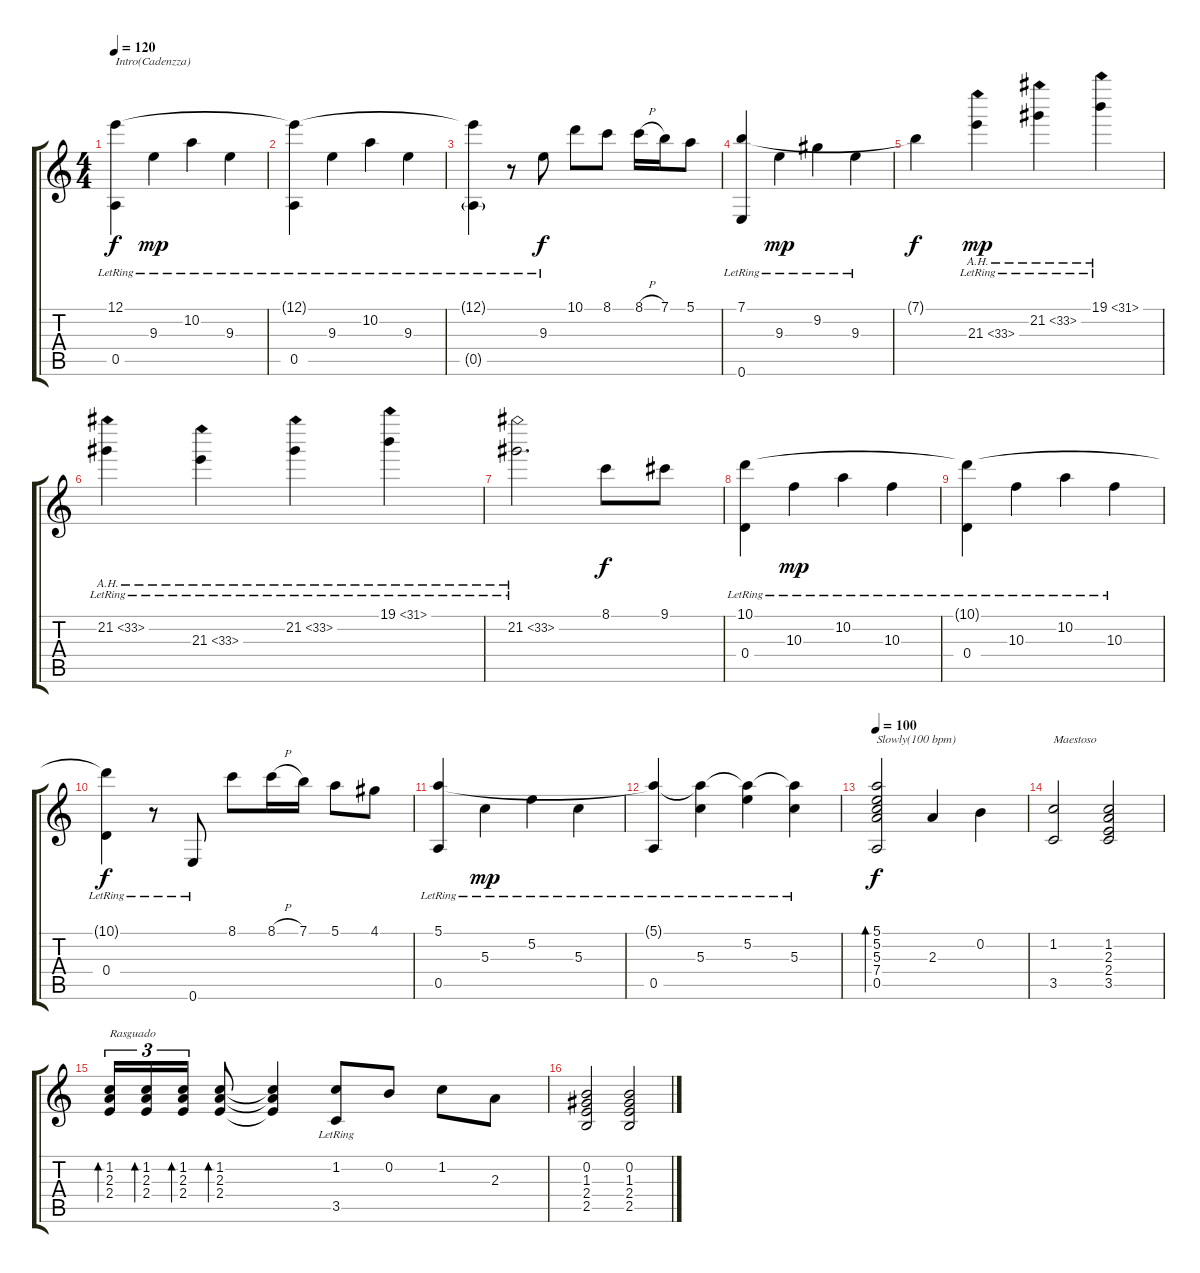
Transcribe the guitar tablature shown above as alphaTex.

\track "" {instrument acousticguitarnylon}
\staff {score tabs}
\tuning (E4 B3 G3 D3 A2 E2) {hide}
\ts (4 4)
\tempo 120
\clef g2
\ks c
(12.1 0.5{lr}).4{txt "Intro(Cadenzza)" dy f instrument acousticguitarnylon} 9.3{lr}.4{dy mp} 10.2{lr}.4 9.3{lr}.4 |
(12.1{t} 0.5{lr}).4 9.3{lr}.4 10.2{lr}.4 9.3{lr}.4 |
(12.1{t} 0.5{g lr}).4 r.8 9.3{lr}.8{dy f} 10.1.8 8.1.8 8.1{h}.16 7.1.16 5.1.8 |
(7.1 0.6{lr}).4 9.3{lr}.4{dy mp} 9.2{lr}.4 9.3{lr}.4 |
7.1{t}.4{dy f} 21.3{ah 12 lr}.4{dy mp} 21.2{ah 12 lr}.4 19.1{ah 12 lr}.4 |
21.2{ah 12 lr}.4 21.3{ah 12 lr}.4 21.2{ah 12 lr}.4 19.1{ah 12 lr}.4 |
21.2{ah 12 lr}.2{d} 8.1.8{dy f} 9.1.8 |
(10.1{lr} 0.4{lr}).4 10.3{lr}.4{dy mp} 10.2{lr}.4 10.3{lr}.4 |
(10.1{t} 0.4{lr}).4 10.3{lr}.4 10.2{lr}.4 10.3{lr}.4 |
(10.1{t} 0.4{lr}).4{dy f} r.8 0.6{lr}.8 8.1.8 8.1{h}.16 7.1.16 5.1.8 4.1.8 |
(5.1 0.5{lr}).4 5.3{lr}.4{dy mp} 5.2{lr}.4 5.3{lr}.4 |
(5.1{t} 0.5{lr}).4 (5.1{t} 5.3{lr}).4 (5.1{t} 5.2{lr}).4 (5.1{t} 5.3{lr}).4 |
\tempo 100
(5.1 5.2 5.3 7.4 0.5).2{bd 480 txt "Slowly(100 bpm)" dy f} 2.3.4 0.2.4 |
(1.2 3.5).2{txt "Maestoso"} (1.2 2.3 2.4 3.5).2 |
(1.2 2.3 2.4).16{tu (3 2) bd 60 txt "Rasguado"} (1.2 2.3 2.4).16{tu (3 2) bd 60} (1.2 2.3 2.4).16{tu (3 2) bd 60} (1.2 2.3 2.4).8{bd 60} (1.2{t} 2.3{t} 2.4{t}).4 (1.2 3.5{lr}).8 0.2.8 1.2.8 2.3.8 |
(0.2 1.3 2.4 2.5).2 (0.2 1.3 2.4 2.5).2
